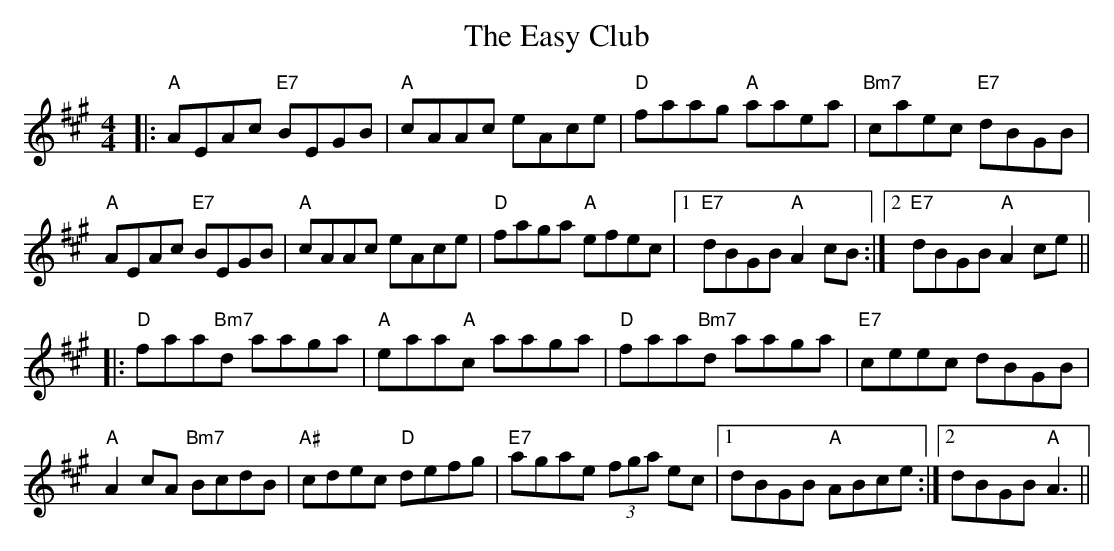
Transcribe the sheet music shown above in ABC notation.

X:1
T: The Easy Club
M: 4/4
L: 1/8
K: Amaj
|:"A"AEAc "E7"BEGB|"A"cAAc eAce|"D"faag "A"aaea|"Bm7"caec "E7"dBGB|
"A"AEAc "E7"BEGB|"A"cAAc eAce|"D"faga "A"efec|1 "E7"dBGB "A"A2 cB:|2 "E7"dBGB "A" A2ce||
|:"D"faa"Bm7"d aaga|"A"eaa"A"c aaga|"D"faa"Bm7"d aaga|"E7"ceec dBGB|
"A"A2cA "Bm7"BcdB|"A#"cdec "D"defg|"E7"agae (3fga ec|1 dBGB "A" ABce:|2 dBGB "A"A3||
